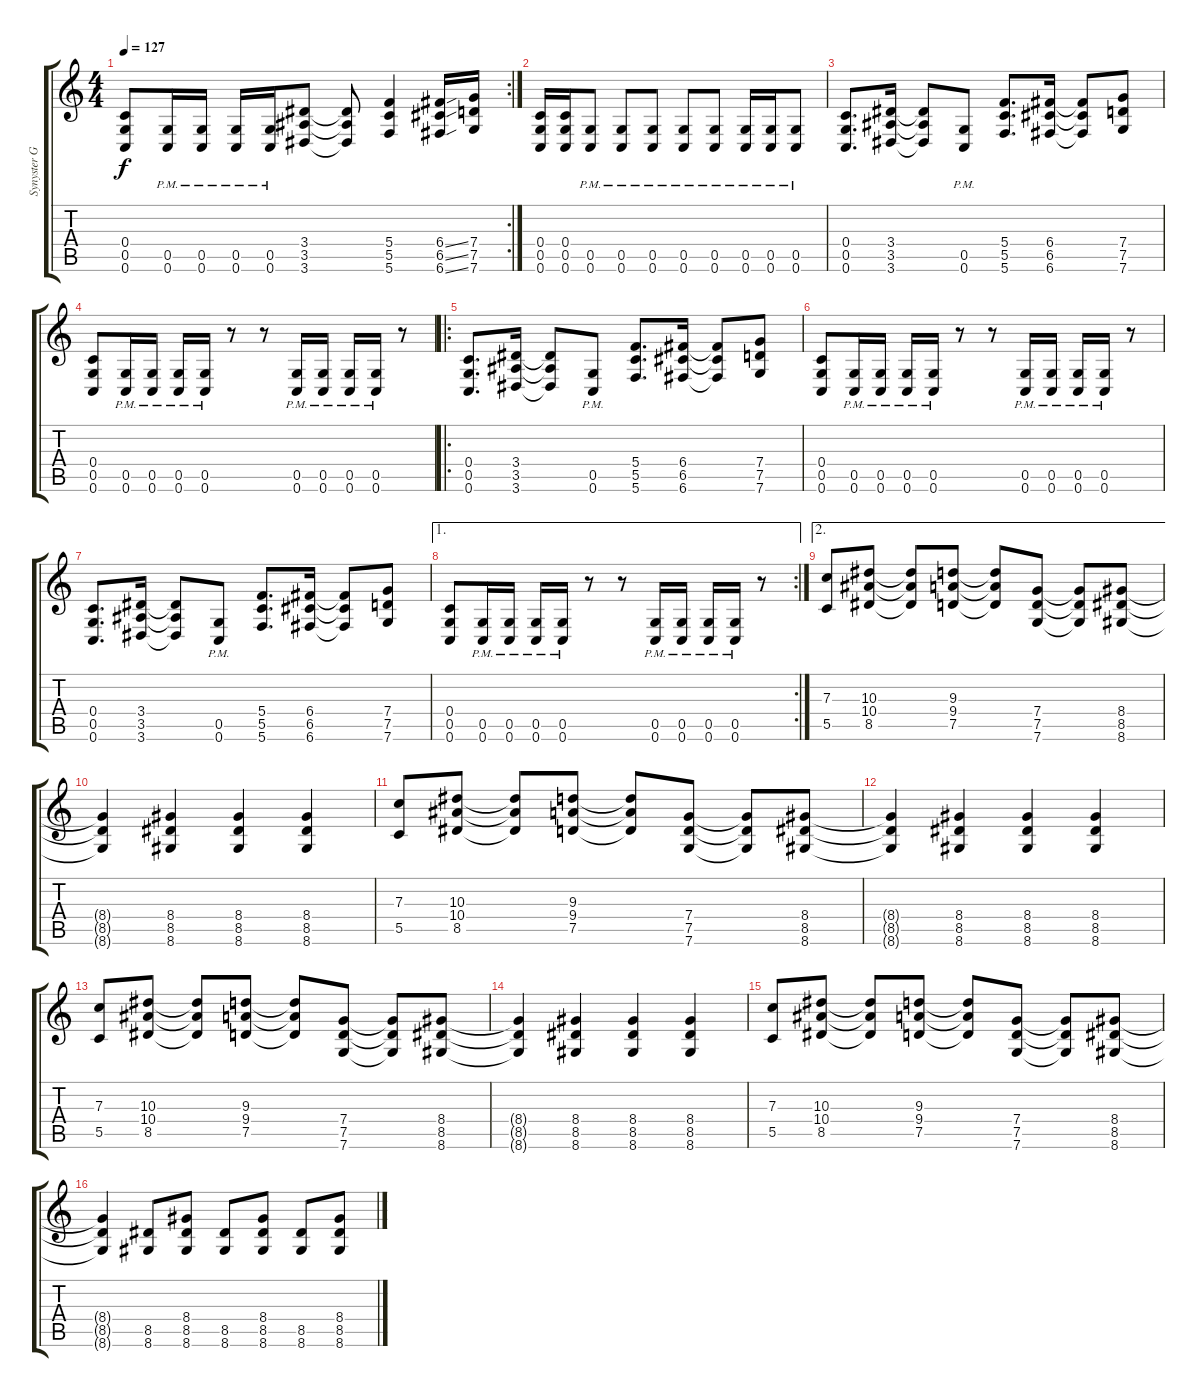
\track ("Synyster Gates Copy" "Synyster G") {instrument distortionguitar}
\staff {score tabs}
\tuning (D4 A3 F3 C3 G2 C2) {hide}
\rc 2
\ts (4 4)
\tempo 127
\clef g2
\ks c
(0.4{t} 0.5{t} 0.6{t}).8{dy f} (0.5{pm} 0.6{pm}).16 (0.5{pm} 0.6{pm}).16 (0.5{pm} 0.6{pm}).16 (0.5{pm} 0.6{pm}).16 (3.4 3.5 3.6).8 (3.4{t} 3.5{t} 3.6{t}).8 (5.4 5.5 5.6).4 (6.4{ss} 6.5{ss} 6.6{ss}).16 (7.4 7.5 7.6).16 |
(0.4 0.5 0.6).16 (0.4 0.5 0.6).16 (0.5{pm} 0.6{pm}).8 (0.5{pm} 0.6{pm}).8 (0.5{pm} 0.6{pm}).8 (0.5{pm} 0.6{pm}).8 (0.5{pm} 0.6{pm}).8 (0.5{pm} 0.6{pm}).16 (0.5{pm} 0.6{pm}).16 (0.5{pm} 0.6{pm}).8 |
(0.4 0.5 0.6).8{d} (3.4 3.5 3.6).16 (3.4{t} 3.5{t} 3.6{t}).8 (0.5{pm} 0.6{pm}).8 (5.4 5.5 5.6).8{d} (6.4 6.5 6.6).16 (6.4{t} 6.5{t} 6.6{t}).8 (7.4 7.5 7.6).8 |
(0.4 0.5 0.6).8 (0.5{pm} 0.6{pm}).16 (0.5{pm} 0.6{pm}).16 (0.5{pm} 0.6{pm}).16 (0.5{pm} 0.6{pm}).16 r.8 r.8 (0.5{pm} 0.6{pm}).16 (0.5{pm} 0.6{pm}).16 (0.5{pm} 0.6{pm}).16 (0.5{pm} 0.6{pm}).16 r.8 |
\ro
(0.4 0.5 0.6).8{d} (3.4 3.5 3.6).16 (3.4{t} 3.5{t} 3.6{t}).8 (0.5{pm} 0.6{pm}).8 (5.4 5.5 5.6).8{d} (6.4 6.5 6.6).16 (6.4{t} 6.5{t} 6.6{t}).8 (7.4 7.5 7.6).8 |
(0.4 0.5 0.6).8 (0.5{pm} 0.6{pm}).16 (0.5{pm} 0.6{pm}).16 (0.5{pm} 0.6{pm}).16 (0.5{pm} 0.6{pm}).16 r.8 r.8 (0.5{pm} 0.6{pm}).16 (0.5{pm} 0.6{pm}).16 (0.5{pm} 0.6{pm}).16 (0.5{pm} 0.6{pm}).16 r.8 |
(0.4 0.5 0.6).8{d} (3.4 3.5 3.6).16 (3.4{t} 3.5{t} 3.6{t}).8 (0.5{pm} 0.6{pm}).8 (5.4 5.5 5.6).8{d} (6.4 6.5 6.6).16 (6.4{t} 6.5{t} 6.6{t}).8 (7.4 7.5 7.6).8 |
\ae 1
\rc 2
(0.4 0.5 0.6).8 (0.5{pm} 0.6{pm}).16 (0.5{pm} 0.6{pm}).16 (0.5{pm} 0.6{pm}).16 (0.5{pm} 0.6{pm}).16 r.8 r.8 (0.5{pm} 0.6{pm}).16 (0.5{pm} 0.6{pm}).16 (0.5{pm} 0.6{pm}).16 (0.5{pm} 0.6{pm}).16 r.8 |
\ae 2
(7.3 5.5).8 (10.3 10.4 8.5).8 (10.3{t} 10.4{t} 8.5{t}).8 (9.3 9.4 7.5).8 (9.3{t} 9.4{t} 7.5{t}).8 (7.4 7.5 7.6).8 (7.4{t} 7.5{t} 7.6{t}).8 (8.4 8.5 8.6).8 |
(8.4{t} 8.5{t} 8.6{t}).4 (8.4 8.5 8.6).4 (8.4 8.5 8.6).4 (8.4 8.5 8.6).4 |
(7.3 5.5).8 (10.3 10.4 8.5).8 (10.3{t} 10.4{t} 8.5{t}).8 (9.3 9.4 7.5).8 (9.3{t} 9.4{t} 7.5{t}).8 (7.4 7.5 7.6).8 (7.4{t} 7.5{t} 7.6{t}).8 (8.4 8.5 8.6).8 |
(8.4{t} 8.5{t} 8.6{t}).4 (8.4 8.5 8.6).4 (8.4 8.5 8.6).4 (8.4 8.5 8.6).4 |
(7.3 5.5).8 (10.3 10.4 8.5).8 (10.3{t} 10.4{t} 8.5{t}).8 (9.3 9.4 7.5).8 (9.3{t} 9.4{t} 7.5{t}).8 (7.4 7.5 7.6).8 (7.4{t} 7.5{t} 7.6{t}).8 (8.4 8.5 8.6).8 |
(8.4{t} 8.5{t} 8.6{t}).4 (8.4 8.5 8.6).4 (8.4 8.5 8.6).4 (8.4 8.5 8.6).4 |
(7.3 5.5).8 (10.3 10.4 8.5).8 (10.3{t} 10.4{t} 8.5{t}).8 (9.3 9.4 7.5).8 (9.3{t} 9.4{t} 7.5{t}).8 (7.4 7.5 7.6).8 (7.4{t} 7.5{t} 7.6{t}).8 (8.4 8.5 8.6).8 |
(8.4{t} 8.5{t} 8.6{t}).4 (8.5 8.6).8 (8.4 8.5 8.6).8 (8.5 8.6).8 (8.4 8.5 8.6).8 (8.5 8.6).8 (8.4 8.5 8.6).8
